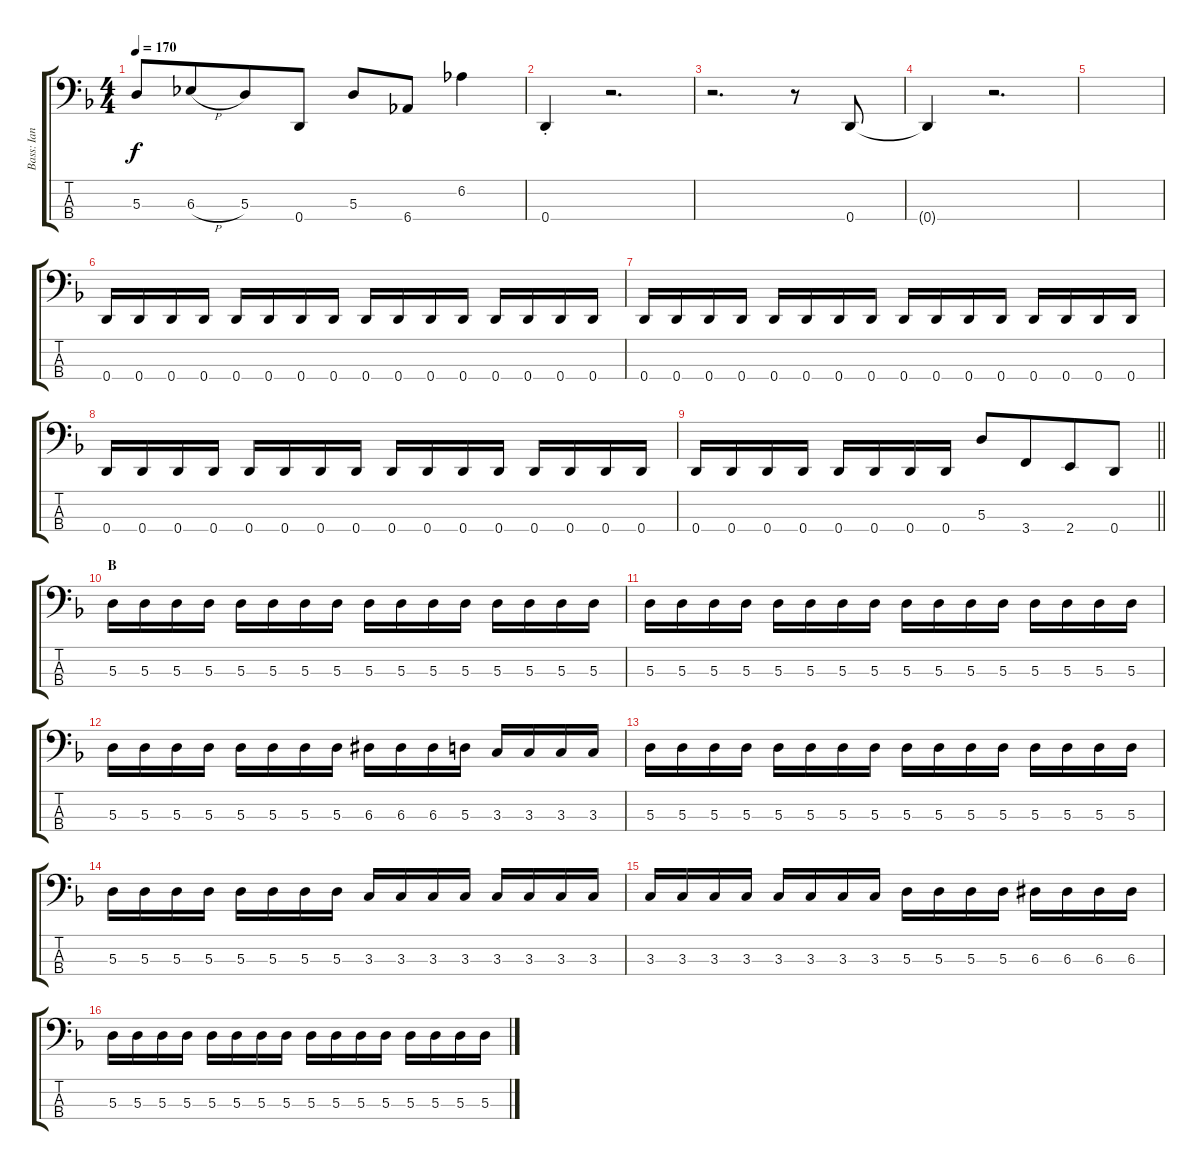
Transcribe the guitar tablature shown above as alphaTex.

\track ("Bass: Ian" "Bass: Ian") {instrument electricbassfinger}
\staff {score tabs}
\tuning (G2 D2 A1 D1) {hide}
\ts (4 4)
\tempo 170
\clef f4
\ks f
5.3{t}.8{dy f} 6.3{h}.8{beam merge} 5.3.8 0.4.8 5.3.8 6.4.8 6.2.4 |
0.4{st}.4 r.2{d} |
r.2{d} r.8 0.4.8 |
0.4{t}.4 r.2{d} |
|
0.4.16 0.4.16 0.4.16 0.4.16 0.4.16 0.4.16 0.4.16 0.4.16 0.4.16 0.4.16 0.4.16 0.4.16 0.4.16 0.4.16 0.4.16 0.4.16 |
0.4.16 0.4.16 0.4.16 0.4.16 0.4.16 0.4.16 0.4.16 0.4.16 0.4.16 0.4.16 0.4.16 0.4.16 0.4.16 0.4.16 0.4.16 0.4.16 |
0.4.16 0.4.16 0.4.16 0.4.16 0.4.16 0.4.16 0.4.16 0.4.16 0.4.16 0.4.16 0.4.16 0.4.16 0.4.16 0.4.16 0.4.16 0.4.16 |
\barLineRight lightlight
0.4.16 0.4.16 0.4.16 0.4.16 0.4.16 0.4.16 0.4.16 0.4.16 5.3.8 3.4.8{beam merge} 2.4.8 0.4.8 |
\section ("" "B")
5.3.16 5.3.16 5.3.16 5.3.16 5.3.16 5.3.16 5.3.16 5.3.16 5.3.16 5.3.16 5.3.16 5.3.16 5.3.16 5.3.16 5.3.16 5.3.16 |
5.3.16 5.3.16 5.3.16 5.3.16 5.3.16 5.3.16 5.3.16 5.3.16 5.3.16 5.3.16 5.3.16 5.3.16 5.3.16 5.3.16 5.3.16 5.3.16 |
5.3.16 5.3.16 5.3.16 5.3.16 5.3.16 5.3.16 5.3.16 5.3.16 6.3{acc #}.16 6.3{acc #}.16 6.3{acc #}.16 5.3.16 3.3.16 3.3.16 3.3.16 3.3.16 |
5.3.16 5.3.16 5.3.16 5.3.16 5.3.16 5.3.16 5.3.16 5.3.16 5.3.16 5.3.16 5.3.16 5.3.16 5.3.16 5.3.16 5.3.16 5.3.16 |
5.3.16 5.3.16 5.3.16 5.3.16 5.3.16 5.3.16 5.3.16 5.3.16 3.3.16 3.3.16 3.3.16 3.3.16 3.3.16 3.3.16 3.3.16 3.3.16 |
3.3.16 3.3.16 3.3.16 3.3.16 3.3.16 3.3.16 3.3.16 3.3.16 5.3.16 5.3.16 5.3.16 5.3.16 6.3{acc #}.16 6.3{acc #}.16 6.3{acc #}.16 6.3{acc #}.16 |
5.3.16 5.3.16 5.3.16 5.3.16 5.3.16 5.3.16 5.3.16 5.3.16 5.3.16 5.3.16 5.3.16 5.3.16 5.3.16 5.3.16 5.3.16 5.3.16
